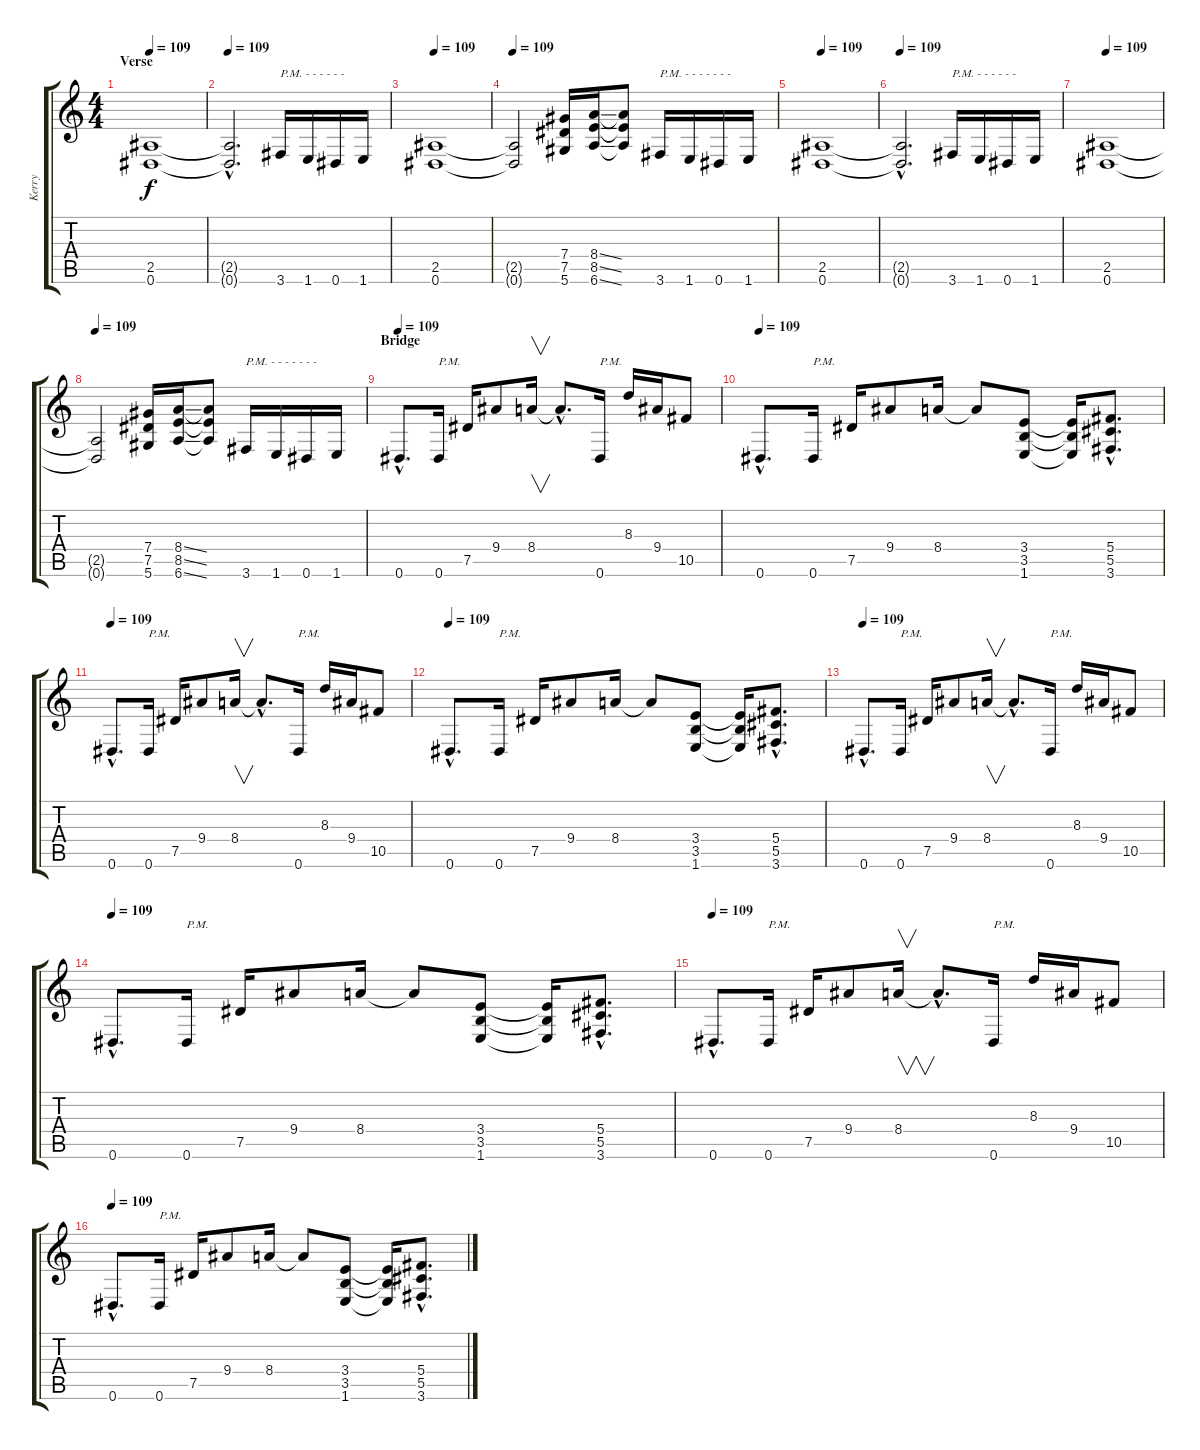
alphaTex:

\track ("Kerry" "Kerry") {instrument distortionguitar}
\staff {score tabs}
\tuning (Eb4 Bb3 Gb3 Db3 Ab2 Eb2) {hide}
\ts (4 4)
\section ("" "Verse")
\tempo 109
\clef g2
\ks c
(2.5 0.6).1{dy f} |
\tempo 109
(2.5{hac t} 0.6{hac t}).2{d} 3.6.16{txt "P.M. - - - - - -"} 1.6.16 0.6.16 1.6.16 |
\tempo 109
(2.5 0.6).1 |
\tempo 109
(2.5{t} 0.6{t}).2 (7.4 7.5 5.6).16 (8.4{ss} 8.5{ss} 6.6{ss}).16 (8.4{t} 8.5{t} 6.6{t}).8 3.6.16{txt "P.M. - - - - - - - "} 1.6.16 0.6.16 1.6.16 |
\tempo 109
(2.5 0.6).1 |
\tempo 109
(2.5{hac t} 0.6{hac t}).2{d} 3.6.16{txt "P.M. - - - - - -"} 1.6.16 0.6.16 1.6.16 |
\tempo 109
(2.5 0.6).1 |
\tempo 109
(2.5{t} 0.6{t}).2 (7.4 7.5 5.6).16 (8.4{ss} 8.5{ss} 6.6{ss}).16 (8.4{t} 8.5{t} 6.6{t}).8 3.6.16{txt "P.M. - - - - - - - "} 1.6.16 0.6.16 1.6.16 |
\section ("" "Bridge")
\tempo 109
0.6{hac}.8{d} 0.6.16{txt "P.M."} 7.5.16 9.4.8 8.4.16{v} 8.4{hac t}.8{d} 0.6.16{txt "P.M."} 8.3.16 9.4.16 10.5.8 |
\tempo 109
0.6{hac}.8{d} 0.6.16{txt "P.M."} 7.5.16 9.4.8 8.4.16 8.4{t}.8 (3.4 3.5 1.6).8 (3.4{t} 3.5{t} 1.6{t}).16 (5.4{hac} 5.5{hac} 3.6{hac}).8{d} |
\tempo 109
0.6{hac}.8{d} 0.6.16{txt "P.M."} 7.5.16 9.4.8 8.4.16{v} 8.4{hac t}.8{d} 0.6.16{txt "P.M."} 8.3.16 9.4.16 10.5.8 |
\tempo 109
0.6{hac}.8{d} 0.6.16{txt "P.M."} 7.5.16 9.4.8 8.4.16 8.4{t}.8 (3.4 3.5 1.6).8 (3.4{t} 3.5{t} 1.6{t}).16 (5.4{hac} 5.5{hac} 3.6{hac}).8{d} |
\tempo 109
0.6{hac}.8{d} 0.6.16{txt "P.M."} 7.5.16 9.4.8 8.4.16{v} 8.4{hac t}.8{d} 0.6.16{txt "P.M."} 8.3.16 9.4.16 10.5.8 |
\tempo 109
0.6{hac}.8{d} 0.6.16{txt "P.M."} 7.5.16 9.4.8 8.4.16 8.4{t}.8 (3.4 3.5 1.6).8 (3.4{t} 3.5{t} 1.6{t}).16 (5.4{hac} 5.5{hac} 3.6{hac}).8{d} |
\tempo 109
0.6{hac}.8{d} 0.6.16{txt "P.M."} 7.5.16 9.4.8 8.4.16{v} 8.4{hac t}.8{d} 0.6.16{txt "P.M."} 8.3.16 9.4.16 10.5.8 |
\tempo 109
0.6{hac}.8{d} 0.6.16{txt "P.M."} 7.5.16 9.4.8 8.4.16 8.4{t}.8 (3.4 3.5 1.6).8 (3.4{t} 3.5{t} 1.6{t}).16 (5.4{hac} 5.5{hac} 3.6{hac}).8{d}
